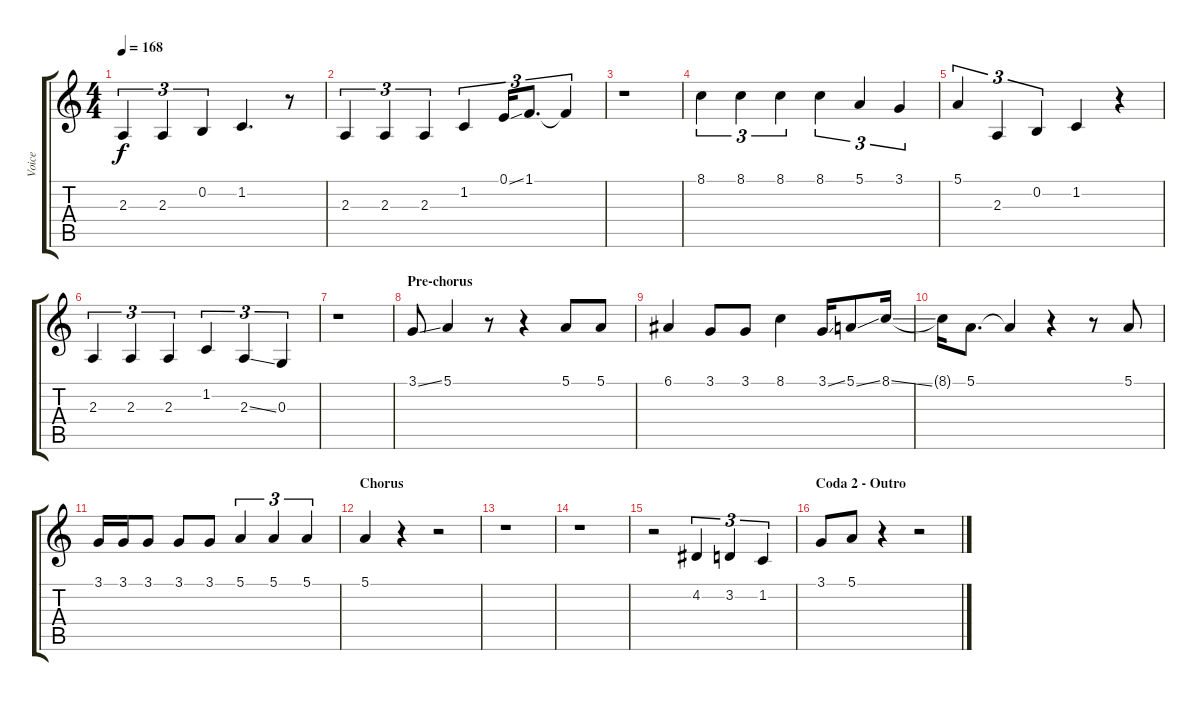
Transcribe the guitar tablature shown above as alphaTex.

\track ("Voice" "Voice") {instrument lead6voice}
\staff {score tabs}
\tuning (E4 B3 G3 D3 A2 E2) {hide}
\ts (4 4)
\tempo 168
\clef g2
\ks c
2.3.4{tu (3 2) dy f} 2.3.4{tu (3 2)} 0.2.4{tu (3 2)} 1.2.4{d} r.8 |
2.3.4{tu (3 2)} 2.3.4{tu (3 2)} 2.3.4{tu (3 2)} 1.2.4{tu (3 2)} 0.1{ss}.16{tu (3 2)} 1.1.8{d tu (3 2)} 1.1{t}.4{tu (3 2)} |
r.1 |
8.1.4{tu (3 2)} 8.1.4{tu (3 2)} 8.1.4{tu (3 2)} 8.1.4{tu (3 2)} 5.1.4{tu (3 2)} 3.1.4{tu (3 2)} |
5.1.4{tu (3 2)} 2.3.4{tu (3 2)} 0.2.4{tu (3 2)} 1.2.4 r.4 |
2.3.4{tu (3 2)} 2.3.4{tu (3 2)} 2.3.4{tu (3 2)} 1.2.4{tu (3 2)} 2.3{ss}.4{tu (3 2)} 0.3.4{tu (3 2)} |
r.1 |
\section ("" "Pre-chorus")
3.1{ss}.8 5.1.4 r.8 r.4 5.1.8 5.1.8 |
6.1.4 3.1.8 3.1.8 8.1.4 3.1{ss}.16 5.1{ss}.8 8.1{ss}.16 |
8.1{t}.16 5.1.8{d} 5.1{t}.4 r.4 r.8 5.1.8 |
3.1.16 3.1.16 3.1.8 3.1.8 3.1.8 5.1.4{tu (3 2)} 5.1.4{tu (3 2)} 5.1.4{tu (3 2)} |
\section ("" "Chorus")
5.1.4 r.4 r.2 |
r.1 |
r.1 |
r.2 4.2.4{tu (3 2)} 3.2.4{tu (3 2)} 1.2.4{tu (3 2)} |
\section ("" "Coda 2 - Outro")
3.1.8 5.1.8 r.4 r.2
